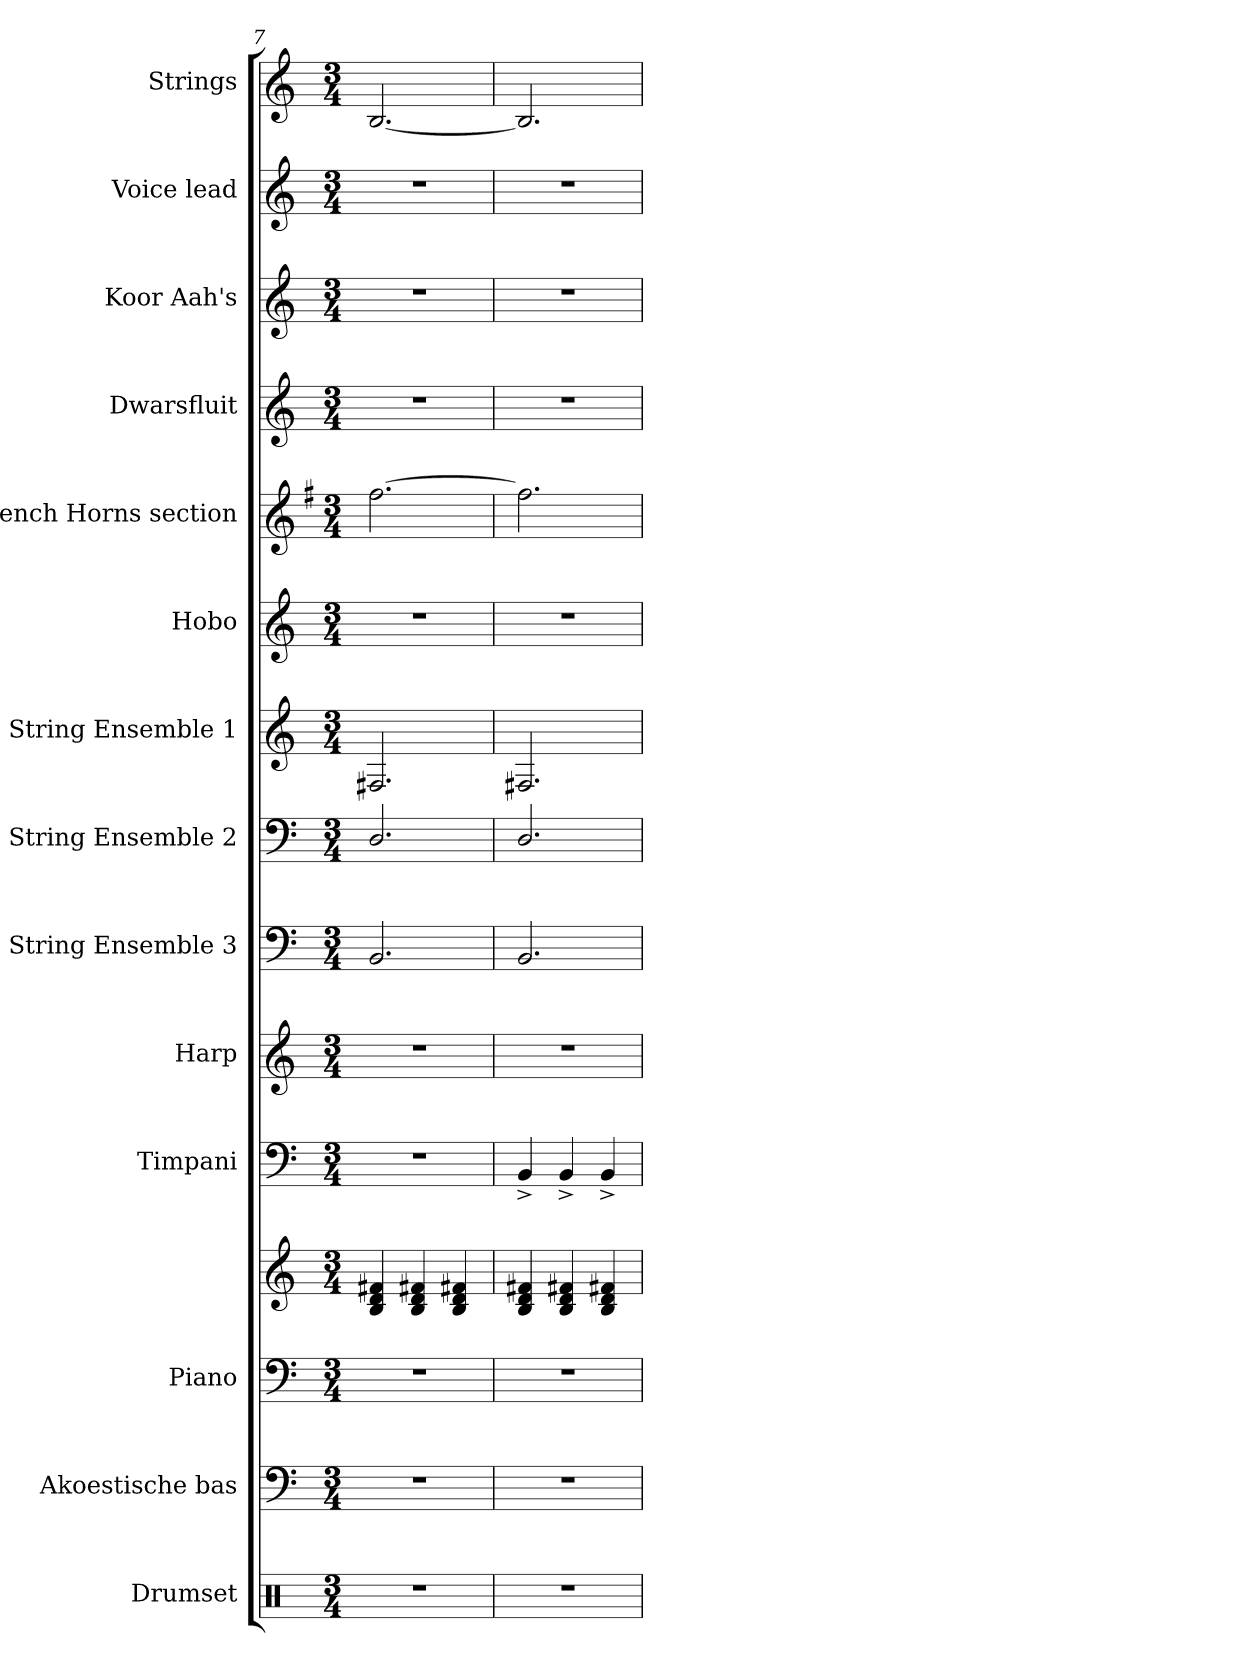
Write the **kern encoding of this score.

**kern	**kern	**kern	**kern	**kern	**kern	**kern	**kern	**kern	**kern	**kern	**kern	**kern	**kern	**kern
*part14	*part13	*part12	*part12	*part11	*part10	*part9	*part8	*part7	*part6	*part5	*part4	*part3	*part2	*part1
*staff15	*staff14	*staff13	*staff12	*staff11	*staff10	*staff9	*staff8	*staff7	*staff6	*staff5	*staff4	*staff3	*staff2	*staff1
*I"Drumset	*I"Akoestische bas	*I"Piano	*	*I"Timpani	*I"Harp	*I"String Ensemble 3	*I"String Ensemble 2	*I"String Ensemble 1	*I"Hobo	*I"French Horns section	*I"Dwarsfluit	*I"Koor Aah's	*I"Voice lead	*I"Strings
*I'D. set	*I'Bas	*I'Piano	*	*I'Timpani	*I'Harp	*I'String Ensemble 3	*I'String Ensemble 2	*I'String Ensemble 1	*I'Hobo	*I'French Horns section	*I'Dwarsfluit	*I'Koor Aah's	*I'Voice lead	*I'Strings
*clefX	*clefF4	*clefF4	*clefG2	*clefF4	*clefG2	*clefF4	*clefF4	*clefG2	*clefG2	*clefG2	*clefG2	*clefG2	*clefG2	*clefG2
*	*ITrd7c12	*	*	*	*	*	*	*	*	*ITrd4c7	*	*	*	*
*k[]	*k[]	*k[]	*k[]	*k[]	*k[]	*k[]	*k[]	*k[]	*k[]	*k[]	*k[]	*k[]	*k[]	*k[]
*M3/4	*M3/4	*M3/4	*M3/4	*M3/4	*M3/4	*M3/4	*M3/4	*M3/4	*M3/4	*M3/4	*M3/4	*M3/4	*M3/4	*M3/4
=7	=7	=7	=7	=7	=7	=7	=7	=7	=7	=7	=7	=7	=7	=7
2.r	2.r	2.r	4B/ 4d/ 4f#X/	2.r	2.r	2.BB/	2.D/	2.F#X/	2.r	[2.b\	2.r	2.r	2.r	[2.B/
.	.	.	4B/ 4d/ 4f#X/	.	.	.	.	.	.	.	.	.	.	.
.	.	.	4B/ 4d/ 4f#X/	.	.	.	.	.	.	.	.	.	.	.
=8	=8	=8	=8	=8	=8	=8	=8	=8	=8	=8	=8	=8	=8	=8
2.r	2.r	2.r	4B/ 4d/ 4f#X/	4BB^/	2.r	2.BB/	2.D/	2.F#X/	2.r	2.b\]	2.r	2.r	2.r	2.B/]
.	.	.	4B/ 4d/ 4f#X/	4BB^/	.	.	.	.	.	.	.	.	.	.
.	.	.	4B/ 4d/ 4f#X/	4BB^/	.	.	.	.	.	.	.	.	.	.
=	=	=	=	=	=	=	=	=	=	=	=	=	=	=
*-	*-	*-	*-	*-	*-	*-	*-	*-	*-	*-	*-	*-	*-	*-
